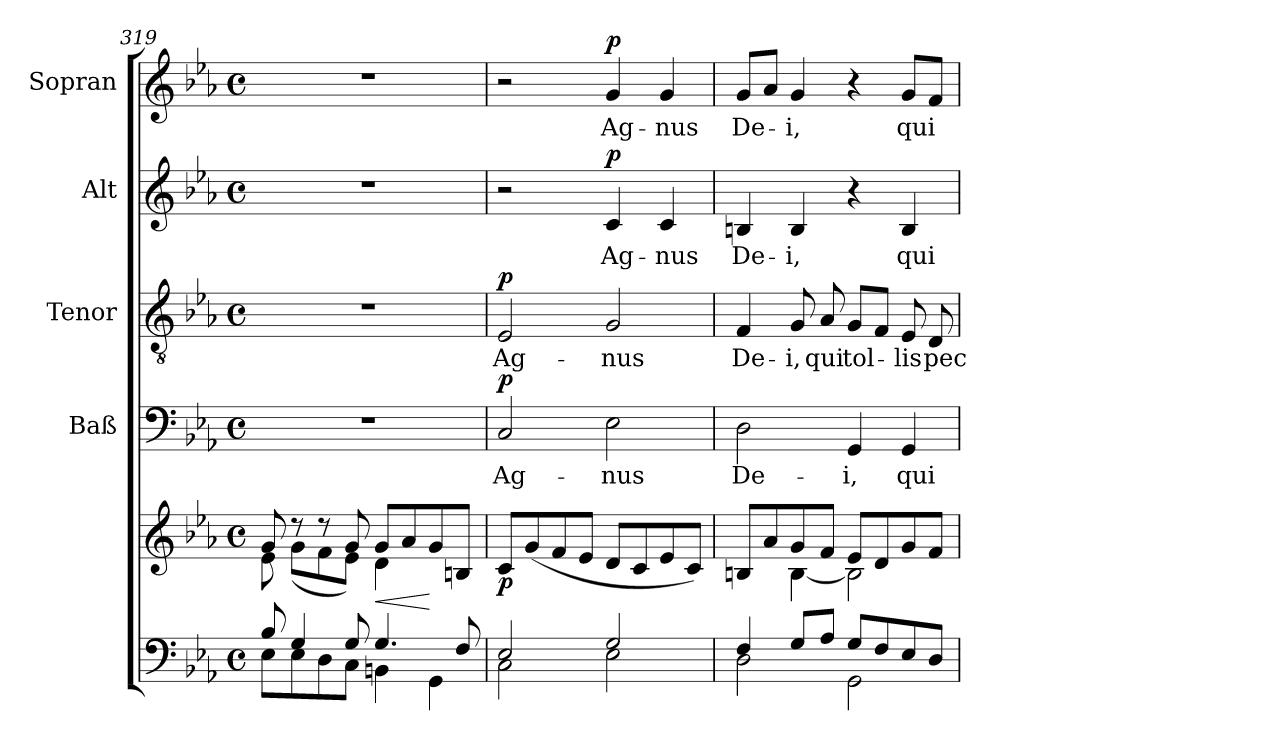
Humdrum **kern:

**kern	**kern	**dynam	**kern	**text	**dynam	**kern	**text	**dynam	**kern	**text	**dynam	**kern	**text	**dynam
*part5	*part5	*part5	*part4	*part4	*part4	*part3	*part3	*part3	*part2	*part2	*part2	*part1	*part1	*part1
*staff6	*staff5	*staff5/6	*staff4	*staff4	*staff4	*staff3	*staff3	*staff3	*staff2	*staff2	*staff2	*staff1	*staff1	*staff1
*	*	*	*I"Baß	*	*	*I"Tenor	*	*	*I"Alt	*	*	*I"Sopran	*	*
*	*	*	*I'Baß	*	*	*I'Ten	*	*	*I'Alt	*	*	*I'Sop	*	*
!!LO:LB:g=z
*clefF4	*clefG2	*	*clefF4	*	*	*clefGv2	*	*	*clefG2	*	*	*clefG2	*	*
*k[b-e-a-]	*k[b-e-a-]	*	*k[b-e-a-]	*	*	*k[b-e-a-]	*	*	*k[b-e-a-]	*	*	*k[b-e-a-]	*	*
*E-:	*E-:	*	*E-:	*	*	*E-:	*	*	*E-:	*	*	*E-:	*	*
*M4/4	*M4/4	*	*M4/4	*	*	*M4/4	*	*	*M4/4	*	*	*M4/4	*	*
*met(c)	*met(c)	*	*met(c)	*	*	*met(c)	*	*	*met(c)	*	*	*met(c)	*	*
=319	=319	=319	=319	=319	=319	=319	=319	=319	=319	=319	=319	=319	=319	=319
*^	*^	*	*	*	*	*	*	*	*	*	*	*	*	*
8B-/	8E-\L	8g/	8e-\	.	1r	.	.	1r	.	.	1r	.	.	1r	.	.
4G/	8E-\	8rdd	(>8g\L	.	.	.	.	.	.	.	.	.	.	.	.	.
.	8D\	8rdd	8f\	.	.	.	.	.	.	.	.	.	.	.	.	.
8G/	8C\J	8g/	8e-\J)	.	.	.	.	.	.	.	.	.	.	.	.	.
!	!	!	!	!LO:HP:b	!	!	!	!	!	!	!	!	!	!	!	!
4.G/	4BBn\	8g/L	4d\	<	.	.	.	.	.	.	.	.	.	.	.	.
.	.	8a-/	.	.	.	.	.	.	.	.	.	.	.	.	.	.
.	4GG\	8g/	4ryy	[	.	.	.	.	.	.	.	.	.	.	.	.
8F/	.	8Bn/J	.	.	.	.	.	.	.	.	.	.	.	.	.	.
*	*	*v	*v	*	*	*	*	*	*	*	*	*	*	*	*	*
=320	=320	=320	=320	=320	=320	=320	=320	=320	=320	=320	=320	=320	=320	=320	=320
!	!	!	!LO:DY:b	!	!LO:LY:b	!LO:DY:a	!	!LO:LY:b	!LO:DY:a	!	!	!	!	!	!
2E-/	2C\	8c/L	p	2C/	Ag-	p	2E-/	Ag-	p	2r	.	.	2r	.	.
.	.	(<8g/	.	.	.	.	.	.	.	.	.	.	.	.	.
.	.	8f/	.	.	.	.	.	.	.	.	.	.	.	.	.
.	.	8e-/J	.	.	.	.	.	.	.	.	.	.	.	.	.
!	!	!	!	!	!LO:LY:b	!	!	!LO:LY:b	!	!	!LO:LY:b	!LO:DY:a	!	!LO:LY:b	!LO:DY:a
2G/	2E-\	8d/L	.	2E-\	-nus	.	2G/	-nus	.	4c/	Ag-	p	4g/	Ag-	p
.	.	8c/	.	.	.	.	.	.	.	.	.	.	.	.	.
!	!	!	!	!	!	!	!	!	!	!	!LO:LY:b	!	!	!LO:LY:b	!
.	.	8e-/	.	.	.	.	.	.	.	4c/	-nus	.	4g/	-nus	.
.	.	8c/J)	.	.	.	.	.	.	.	.	.	.	.	.	.
=321	=321	=321	=321	=321	=321	=321	=321	=321	=321	=321	=321	=321	=321	=321	=321
*	*	*^	*	*	*	*	*	*	*	*	*	*	*	*	*
!	!	!	!	!	!	!LO:LY:b	!	!	!LO:LY:b	!	!	!LO:LY:b	!	!	!LO:LY:b	!
4F/	2D\	8Bn/L	4ryy	.	2D\	De-	.	4F/	De-	.	4Bn/	De-	.	8g/L	De-	.
.	.	8a-/	.	.	.	.	.	.	.	.	.	.	.	8a-/J	.	.
!	!	!	!	!	!	!	!	!	!LO:LY:b	!	!	!LO:LY:b	!	!	!LO:LY:b	!
8G/L	.	8g/	[<4B\	.	.	.	.	8G/	-i,	.	4B/	-i,	.	4g/	-i,	.
!	!	!	!	!	!	!	!	!	!LO:LY:b	!	!	!	!	!	!	!
8A-/J	.	8f/J	.	.	.	.	.	8A-/	qui	.	.	.	.	.	.	.
!	!	!	!	!	!	!LO:LY:b	!	!	!LO:LY:b	!	!	!	!	!	!	!
8G/L	2GG\	8e-/L	2B\]	.	4GG/	-i,	.	8G/L	tol-	.	4r	.	.	4r	.	.
8F/	.	8d/	.	.	.	.	.	8F/J	.	.	.	.	.	.	.	.
!	!	!	!	!	!	!LO:LY:b	!	!	!LO:LY:b	!	!	!LO:LY:b	!	!	!LO:LY:b	!
8E-/	.	8g/	.	.	4GG/	qui	.	8E-/	-lis	.	4B/	qui	.	8g/L	qui	.
!	!	!	!	!	!	!	!	!	!LO:LY:b	!	!	!	!	!	!	!
8D/J	.	8f/J	.	.	.	.	.	8D/	pec-	.	.	.	.	8f/J	.	.
*v	*v	*	*	*	*	*	*	*	*	*	*	*	*	*	*	*
*	*v	*v	*	*	*	*	*	*	*	*	*	*	*	*	*
=	=	=	=	=	=	=	=	=	=	=	=	=	=	=
*-	*-	*-	*-	*-	*-	*-	*-	*-	*-	*-	*-	*-	*-	*-
